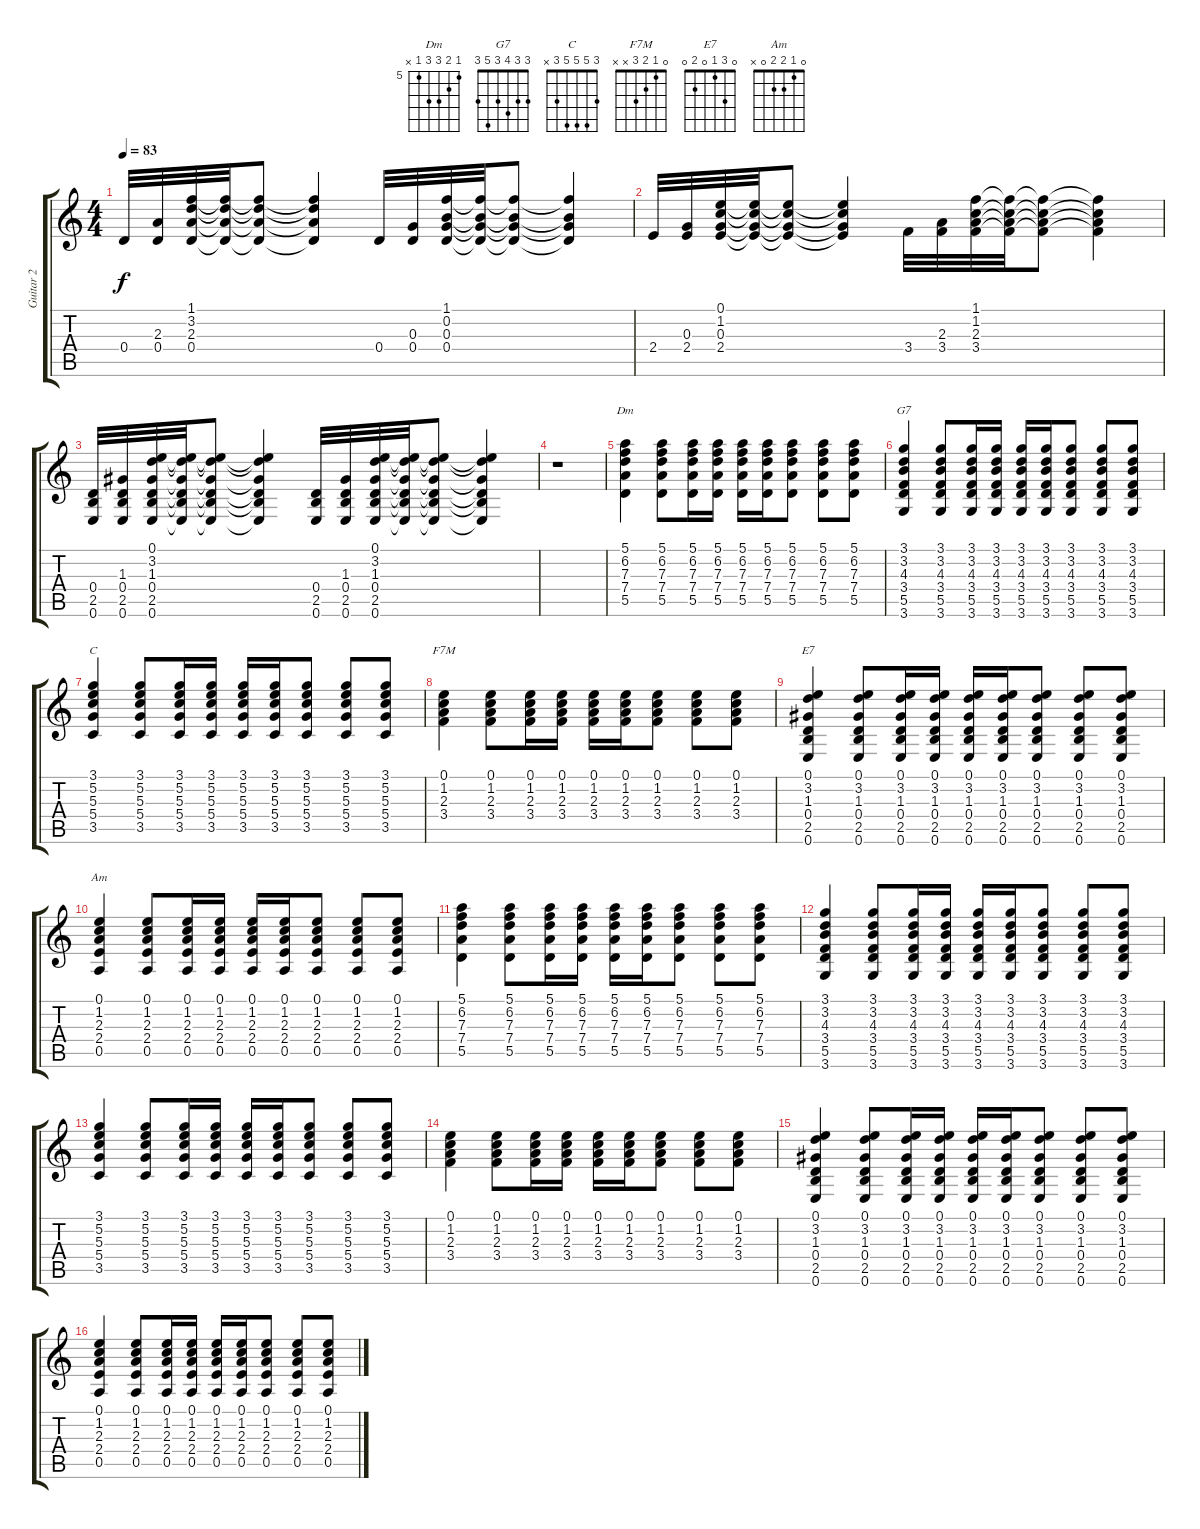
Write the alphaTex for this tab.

\track ("Guitar 2" "Guitar 2") {instrument acousticguitarsteel}
\staff {score tabs}
\tuning (E4 B3 G3 D3 A2 E2) {hide}
\chord ("Dm" 5 6 7 7 5 x) {firstfret 5}
\chord ("G7" 3 3 4 3 5 3)
\chord ("C" 3 5 5 5 3 x)
\chord ("F7M" 0 1 2 3 x x)
\chord ("E7" 0 3 1 0 2 0)
\chord ("Am" 0 1 2 2 0 x)
\ts (4 4)
\tempo 83
\clef g2
\ks c
0.4.32{dy f} (2.3 0.4).32 (1.1 3.2 2.3 0.4).32 (1.1{t} 3.2{t} 2.3{t} 0.4{t}).32 (1.1{t} 3.2{t} 2.3{t} 0.4{t}).8 (1.1{t} 3.2{t} 2.3{t} 0.4{t}).4 0.4.32 (0.3 0.4).32 (1.1 0.2 0.3 0.4).32 (1.1{t} 0.2{t} 0.3{t} 0.4{t}).32 (1.1{t} 0.2{t} 0.3{t} 0.4{t}).8 (1.1{t} 0.2{t} 0.3{t} 0.4{t}).4 |
2.4.32 (0.3 2.4).32 (0.1 1.2 0.3 2.4).32 (0.1{t} 1.2{t} 0.3{t} 2.4{t}).32 (0.1{t} 1.2{t} 0.3{t} 2.4{t}).8 (0.1{t} 1.2{t} 0.3{t} 2.4{t}).4 3.4.32 (2.3 3.4).32 (1.1 1.2 2.3 3.4).32 (1.1{t} 1.2{t} 2.3{t} 3.4{t}).32 (1.1{t} 1.2{t} 2.3{t} 3.4{t}).8 (1.1{t} 1.2{t} 2.3{t} 3.4{t}).4 |
(0.4 2.5 0.6).32 (1.3 0.4 2.5 0.6).32 (0.1 3.2 1.3 0.4 2.5 0.6).32 (0.1{t} 3.2{t} 1.3{t} 0.4{t} 2.5{t} 0.6{t}).32 (0.1{t} 3.2{t} 1.3{t} 0.4{t} 2.5{t} 0.6{t}).8 (0.1{t} 3.2{t} 1.3{t} 0.4{t} 2.5{t} 0.6{t}).4 (0.4 2.5 0.6).32 (1.3 0.4 2.5 0.6).32 (0.1 3.2 1.3 0.4 2.5 0.6).32 (0.1{t} 3.2{t} 1.3{t} 0.4{t} 2.5{t} 0.6{t}).32 (0.1{t} 3.2{t} 1.3{t} 0.4{t} 2.5{t} 0.6{t}).8 (0.1{t} 3.2{t} 1.3{t} 0.4{t} 2.5{t} 0.6{t}).4 |
r.1 |
(5.1 6.2 7.3 7.4 5.5).4{ch "Dm"} (5.1 6.2 7.3 7.4 5.5).8 (5.1 6.2 7.3 7.4 5.5).16 (5.1 6.2 7.3 7.4 5.5).16 (5.1 6.2 7.3 7.4 5.5).16 (5.1 6.2 7.3 7.4 5.5).16 (5.1 6.2 7.3 7.4 5.5).8 (5.1 6.2 7.3 7.4 5.5).8 (5.1 6.2 7.3 7.4 5.5).8 |
(3.1 3.2 4.3 3.4 5.5 3.6).4{ch "G7"} (3.1 3.2 4.3 3.4 5.5 3.6).8 (3.1 3.2 4.3 3.4 5.5 3.6).16 (3.1 3.2 4.3 3.4 5.5 3.6).16 (3.1 3.2 4.3 3.4 5.5 3.6).16 (3.1 3.2 4.3 3.4 5.5 3.6).16 (3.1 3.2 4.3 3.4 5.5 3.6).8 (3.1 3.2 4.3 3.4 5.5 3.6).8 (3.1 3.2 4.3 3.4 5.5 3.6).8 |
(3.1 5.2 5.3 5.4 3.5).4{ch "C"} (3.1 5.2 5.3 5.4 3.5).8 (3.1 5.2 5.3 5.4 3.5).16 (3.1 5.2 5.3 5.4 3.5).16 (3.1 5.2 5.3 5.4 3.5).16 (3.1 5.2 5.3 5.4 3.5).16 (3.1 5.2 5.3 5.4 3.5).8 (3.1 5.2 5.3 5.4 3.5).8 (3.1 5.2 5.3 5.4 3.5).8 |
(0.1 1.2 2.3 3.4).4{ch "F7M"} (0.1 1.2 2.3 3.4).8 (0.1 1.2 2.3 3.4).16 (0.1 1.2 2.3 3.4).16 (0.1 1.2 2.3 3.4).16 (0.1 1.2 2.3 3.4).16 (0.1 1.2 2.3 3.4).8 (0.1 1.2 2.3 3.4).8 (0.1 1.2 2.3 3.4).8 |
(0.1 3.2 1.3 0.4 2.5 0.6).4{ch "E7"} (0.1 3.2 1.3 0.4 2.5 0.6).8 (0.1 3.2 1.3 0.4 2.5 0.6).16 (0.1 3.2 1.3 0.4 2.5 0.6).16 (0.1 3.2 1.3 0.4 2.5 0.6).16 (0.1 3.2 1.3 0.4 2.5 0.6).16 (0.1 3.2 1.3 0.4 2.5 0.6).8 (0.1 3.2 1.3 0.4 2.5 0.6).8 (0.1 3.2 1.3 0.4 2.5 0.6).8 |
(0.1 1.2 2.3 2.4 0.5).4{ch "Am"} (0.1 1.2 2.3 2.4 0.5).8 (0.1 1.2 2.3 2.4 0.5).16 (0.1 1.2 2.3 2.4 0.5).16 (0.1 1.2 2.3 2.4 0.5).16 (0.1 1.2 2.3 2.4 0.5).16 (0.1 1.2 2.3 2.4 0.5).8 (0.1 1.2 2.3 2.4 0.5).8 (0.1 1.2 2.3 2.4 0.5).8 |
(5.1 6.2 7.3 7.4 5.5).4 (5.1 6.2 7.3 7.4 5.5).8 (5.1 6.2 7.3 7.4 5.5).16 (5.1 6.2 7.3 7.4 5.5).16 (5.1 6.2 7.3 7.4 5.5).16 (5.1 6.2 7.3 7.4 5.5).16 (5.1 6.2 7.3 7.4 5.5).8 (5.1 6.2 7.3 7.4 5.5).8 (5.1 6.2 7.3 7.4 5.5).8 |
(3.1 3.2 4.3 3.4 5.5 3.6).4 (3.1 3.2 4.3 3.4 5.5 3.6).8 (3.1 3.2 4.3 3.4 5.5 3.6).16 (3.1 3.2 4.3 3.4 5.5 3.6).16 (3.1 3.2 4.3 3.4 5.5 3.6).16 (3.1 3.2 4.3 3.4 5.5 3.6).16 (3.1 3.2 4.3 3.4 5.5 3.6).8 (3.1 3.2 4.3 3.4 5.5 3.6).8 (3.1 3.2 4.3 3.4 5.5 3.6).8 |
(3.1 5.2 5.3 5.4 3.5).4 (3.1 5.2 5.3 5.4 3.5).8 (3.1 5.2 5.3 5.4 3.5).16 (3.1 5.2 5.3 5.4 3.5).16 (3.1 5.2 5.3 5.4 3.5).16 (3.1 5.2 5.3 5.4 3.5).16 (3.1 5.2 5.3 5.4 3.5).8 (3.1 5.2 5.3 5.4 3.5).8 (3.1 5.2 5.3 5.4 3.5).8 |
(0.1 1.2 2.3 3.4).4 (0.1 1.2 2.3 3.4).8 (0.1 1.2 2.3 3.4).16 (0.1 1.2 2.3 3.4).16 (0.1 1.2 2.3 3.4).16 (0.1 1.2 2.3 3.4).16 (0.1 1.2 2.3 3.4).8 (0.1 1.2 2.3 3.4).8 (0.1 1.2 2.3 3.4).8 |
(0.1 3.2 1.3 0.4 2.5 0.6).4 (0.1 3.2 1.3 0.4 2.5 0.6).8 (0.1 3.2 1.3 0.4 2.5 0.6).16 (0.1 3.2 1.3 0.4 2.5 0.6).16 (0.1 3.2 1.3 0.4 2.5 0.6).16 (0.1 3.2 1.3 0.4 2.5 0.6).16 (0.1 3.2 1.3 0.4 2.5 0.6).8 (0.1 3.2 1.3 0.4 2.5 0.6).8 (0.1 3.2 1.3 0.4 2.5 0.6).8 |
(0.1 1.2 2.3 2.4 0.5).4 (0.1 1.2 2.3 2.4 0.5).8 (0.1 1.2 2.3 2.4 0.5).16 (0.1 1.2 2.3 2.4 0.5).16 (0.1 1.2 2.3 2.4 0.5).16 (0.1 1.2 2.3 2.4 0.5).16 (0.1 1.2 2.3 2.4 0.5).8 (0.1 1.2 2.3 2.4 0.5).8 (0.1 1.2 2.3 2.4 0.5).8
